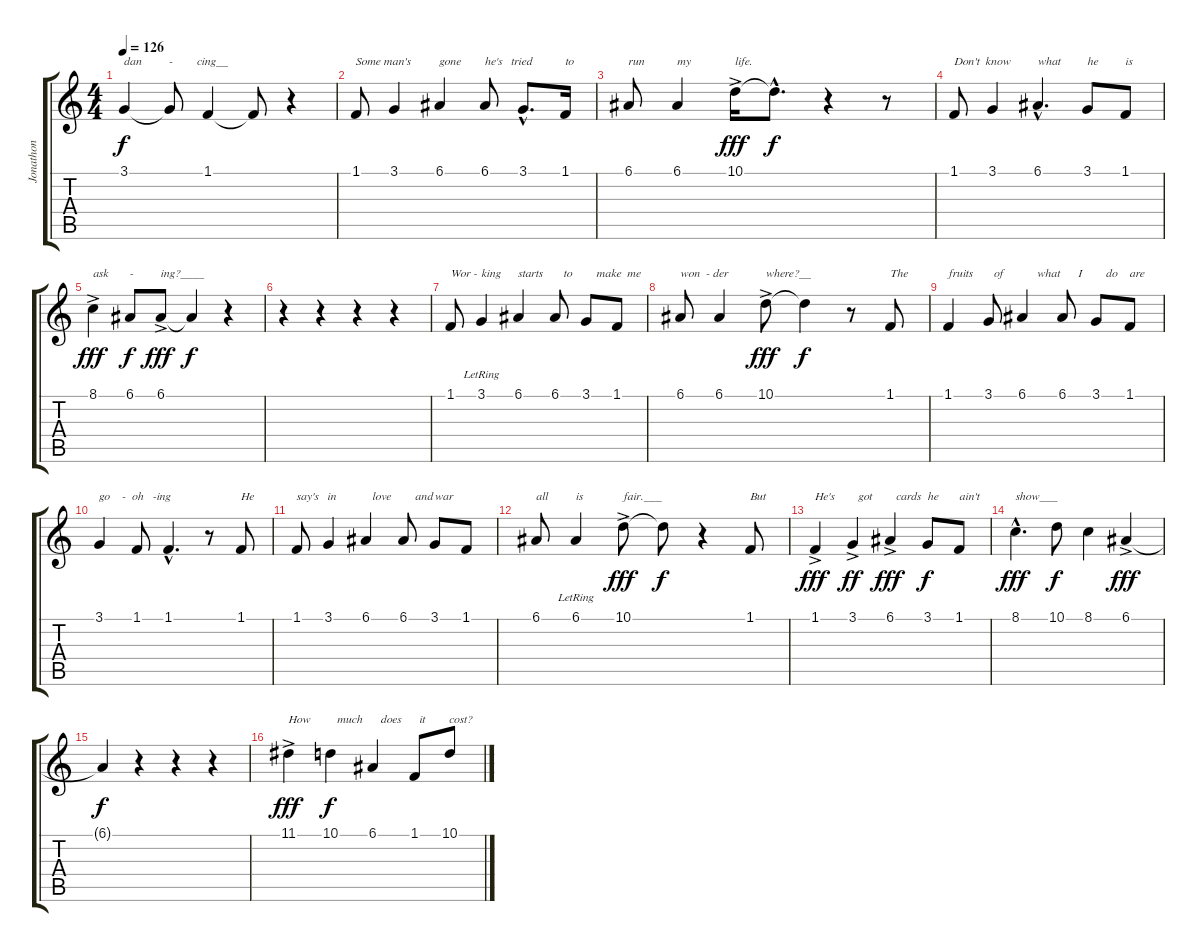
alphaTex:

\track ("Jonathon" "Jonathon") {instrument lead2sawtooth}
\staff {score tabs}
\tuning (E4 B3 G3 D3 A2 E2) {hide}
\ts (4 4)
\tempo 126
\clef g2
\ks c
3.1.4{txt "dan         -        cing__" dy f} 3.1{t}.8 1.1.4 1.1{t}.8 r.4 |
1.1.8{txt "Some man's"} 3.1.4 6.1.4{txt "gone"} 6.1.8{txt "he's   tried"} 3.1{hac}.8{d} 1.1.16{txt "to"} |
6.1.8{txt "run"} 6.1.4{txt "my"} 10.1{ac}.16{txt "life." dy fff} 10.1{hac t}.8{d dy f} r.4 r.8 |
1.1.8{txt "Don't  know"} 3.1.4 6.1{hac}.4{d txt "what"} 3.1.8{txt "he"} 1.1.8{txt "is"} |
8.1{ac}.4{txt "ask       -" dy fff} 6.1.8{dy f} 6.1{ac}.8{txt "ing?____" dy fff} 6.1{t}.4{dy f} r.4 |
r.4 r.4 r.4 r.4 |
1.1.8{txt "Wor -"} 3.1{lr}.4{txt "king"} 6.1.4{txt "starts       to        make  me"} 6.1.8 3.1.8 1.1.8 |
6.1.8{txt "won  - der"} 6.1.4 10.1{ac}.8{txt "where?__" dy fff} 10.1{t}.4{dy f} r.8 1.1.8{txt "The"} |
1.1.4{txt "fruits       of           what      I        do"} 3.1.8 6.1.4 6.1.8 3.1.8 1.1.8{txt "are"} |
3.1.4{txt "go    -  oh   -ing"} 1.1.8 1.1{hac}.4{d} r.8 1.1.8{txt "He"} |
1.1.8{txt "say's   in            love        and"} 3.1.4 6.1.4 6.1.8 3.1.8{txt "war     "} 1.1.8 |
6.1.8{txt "all"} 6.1{lr}.4{txt "is"} 10.1{ac}.8{txt "fair.___" dy fff} 10.1{t}.8{dy f} r.4 1.1.8{txt "But"} |
1.1{ac}.4{txt "He's        got        cards" dy fff} 3.1{ac}.4{dy ff} 6.1{ac}.4{dy fff} 3.1.8{txt "he       ain't" dy f} 1.1.8 |
8.1{hac}.4{d txt "show___" dy fff} 10.1.8{dy f} 8.1.4 6.1{ac}.4{dy fff} |
6.1{t}.4{dy f} r.4 r.4 r.4 |
11.1{ac}.4{txt "How         much      does      it        cost?" dy fff} 10.1.4{dy f} 6.1.4 1.1.8 10.1.8
